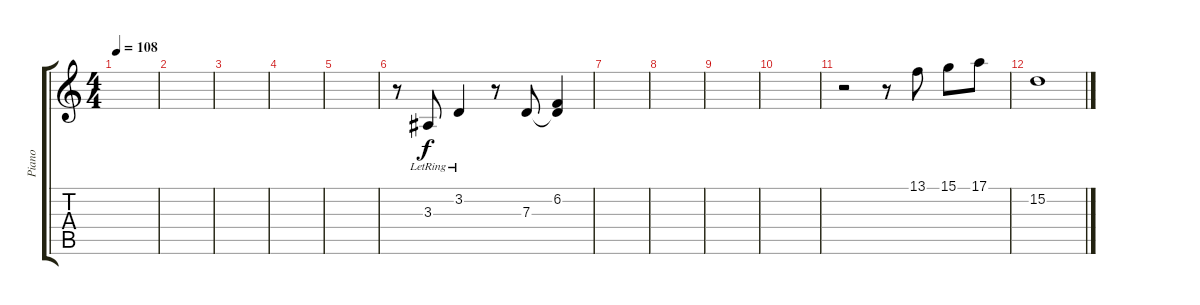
\track ("Piano" "Piano") {instrument acousticgrandpiano}
\staff {score tabs}
\tuning (E4 B3 G3 D3 A2 E2) {hide}
\ts (4 4)
\tempo 108
\clef g2
\ks c
|
|
|
|
|
r.8 3.3{lr}.8 3.2{lr}.4 r.8 7.3.8 (6.2 7.3{t}).4 |
|
|
|
|
r.2 r.8 13.1.8 15.1.8 17.1.8 |
15.2.1
